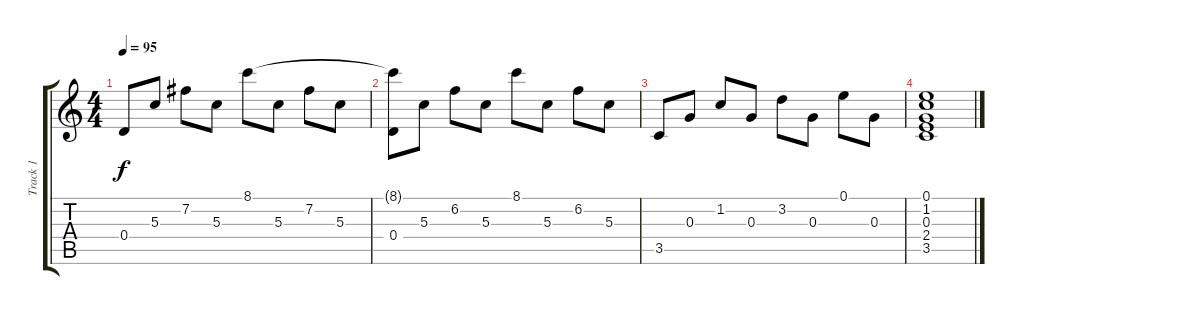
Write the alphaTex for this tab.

\track ("Track 1" "Track 1") {instrument acousticguitarsteel}
\staff {score tabs}
\tuning (E4 B3 G3 D3 A2 E2) {hide}
\ts (4 4)
\tempo 95
\clef g2
\ks c
0.4.8{dy f} 5.3.8 7.2.8 5.3.8 8.1.8 5.3.8 7.2.8 5.3.8 |
(8.1{t} 0.4).8 5.3.8 6.2.8 5.3.8 8.1.8 5.3.8 6.2.8 5.3.8 |
3.5.8 0.3.8 1.2.8 0.3.8 3.2.8 0.3.8 0.1.8 0.3.8 |
(0.1 1.2 0.3 2.4 3.5).1
